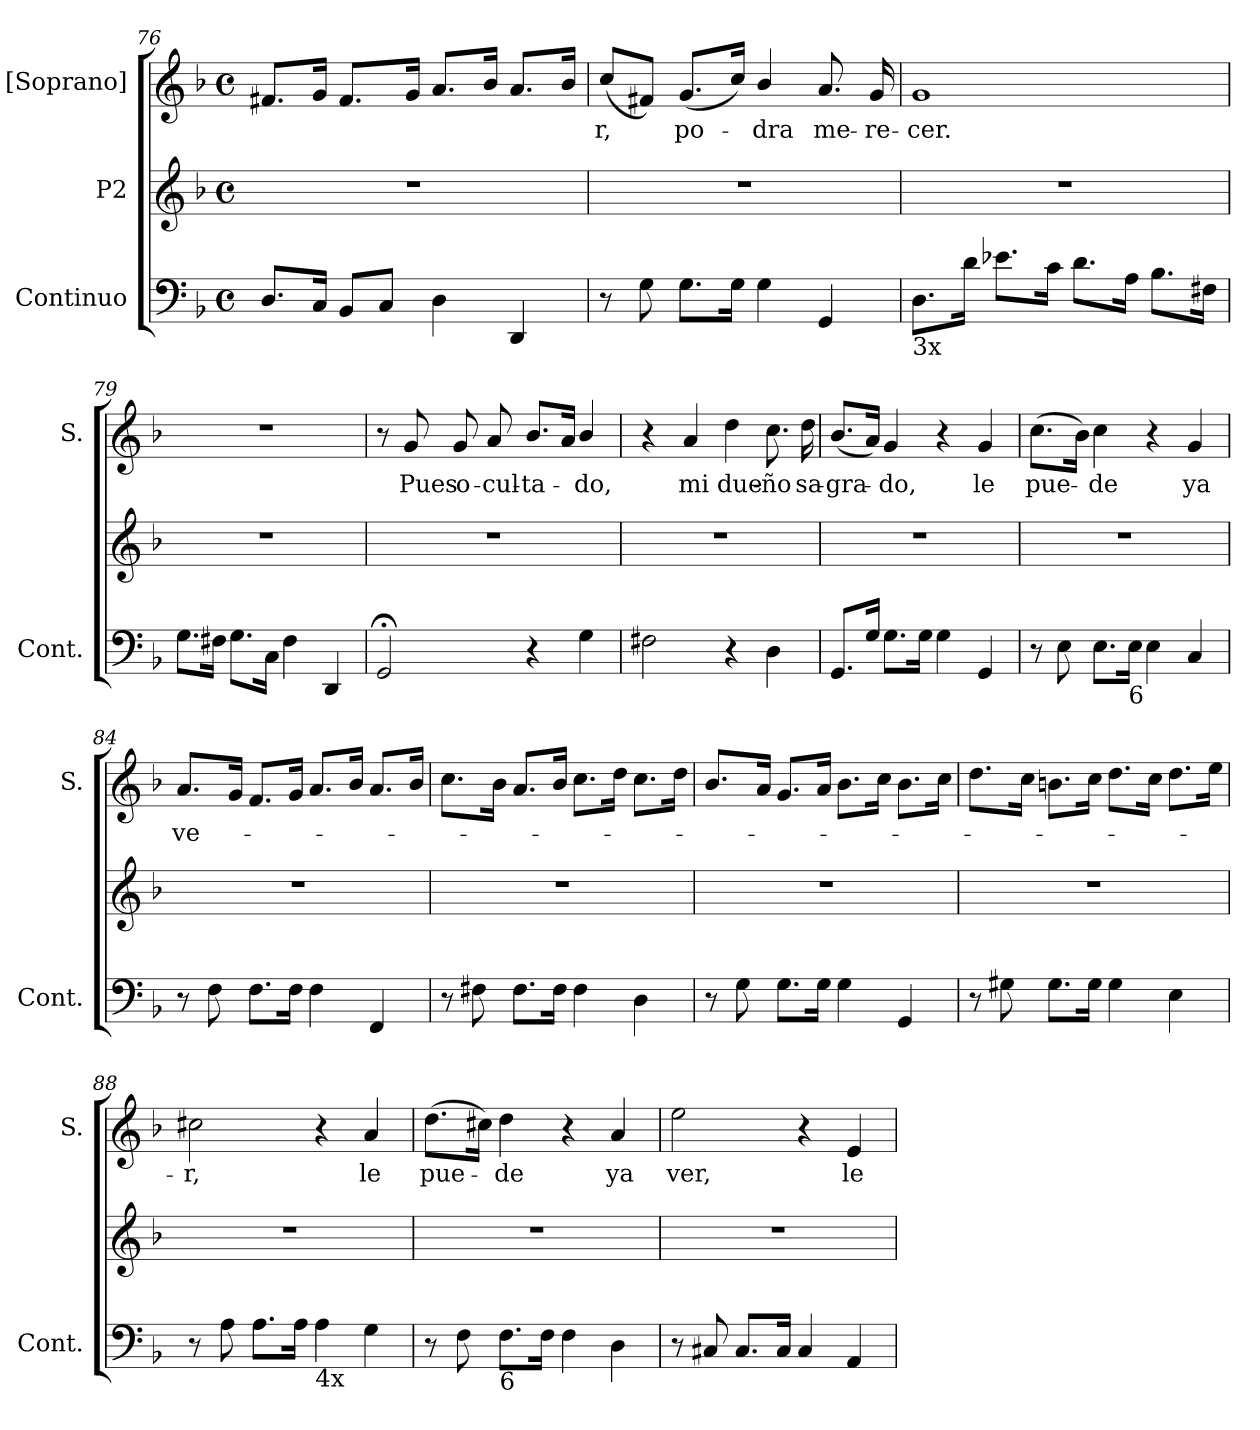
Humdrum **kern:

**kern	**kern	**kern	**text
*part3	*part2	*part1	*part1
*staff3	*staff2	*staff1	*staff1
*I"Continuo	*I"P2	*I"[Soprano]	*
*I'Cont.	*	*I'S.	*
*clefF4	*clefG2	*clefG2	*
*k[b-]	*k[b-]	*k[b-]	*
*F:	*F:	*F:	*
*M4/4	*M4/4	*M4/4	*
*met(c)	*met(c)	*met(c)	*
=76	=76	=76	=76
8.Di/L	1r	8.f#Xi/L	.
16Ci/Jk	.	16gi/Jk	.
8BB-i/L	.	8.f#i/L	.
8Ci/J	.	.	.
.	.	16gi/Jk	.
4Di\	.	8.ai/L	.
.	.	16b-i/Jk	.
4DDi/	.	8.ai/L	.
.	.	16b-i/Jk	.
=77	=77	=77	=77
!	!	!	!LO:LY:b:color=#000000
8r	1r	(8cci/L	-r,
8Gi\	.	8f#Xi/J)	.
!	!	!	!LO:LY:b:color=#000000
8.Gi\L	.	(8.gi/L	po-
16Gi\Jk	.	16cci/Jk)	.
!	!	!	!LO:LY:b:color=#000000
4Gi\	.	4b-i/	-dra
!	!	!	!LO:LY:b:color=#000000
4GGi/	.	8.ai/	me-
!	!	!	!LO:LY:b:color=#000000
.	.	16gi/	-re-
=78	=78	=78	=78
!LO:TX:b:t=3x	!	!	!
!	!	!	!LO:LY:b:color=#000000
8.Di\L	1r	1gi	-cer.
16di\Jk	.	.	.
8.e-Xi\L	.	.	.
16ci\Jk	.	.	.
8.di\L	.	.	.
16Ai\Jk	.	.	.
8.B-i\L	.	.	.
16F#Xi\Jk	.	.	.
=79	=79	=79	=79
8.Gi\L	1r	1r	.
16F#Xi\Jk	.	.	.
8.Gi\L	.	.	.
16Ci\Jk	.	.	.
4F#i\	.	.	.
4DDi/	.	.	.
!!LO:PB:g=z
=80	=80	=80	=80
2GG;i/	1r	8r	.
!	!	!	!LO:LY:b:color=#000000
.	.	8gi/	Pues
!	!	!	!LO:LY:b:color=#000000
.	.	8gi/	o-
!	!	!	!LO:LY:b:color=#000000
.	.	8ai/	-cul-
!	!	!	!LO:LY:b:color=#000000
4r	.	8.b-i/L	-ta-
.	.	16ai/Jk	.
!	!	!	!LO:LY:b:color=#000000
4Gi\	.	4b-i/	-do,
=81	=81	=81	=81
2F#Xi\	1r	4r	.
!	!	!	!LO:LY:b:color=#000000
.	.	4ai/	mi
!	!	!	!LO:LY:b:color=#000000
4r	.	4ddi\	due-
!	!	!	!LO:LY:b:color=#000000
4Di\	.	8.cci\	-ño
!	!	!	!LO:LY:b:color=#000000
.	.	16ddi\	sa-
=82	=82	=82	=82
!	!	!	!LO:LY:b:color=#000000
8.GGi/L	1r	(8.b-i/L	-gra-
16Gi/Jk	.	16ai/Jk)	.
!	!	!	!LO:LY:b:color=#000000
8.Gi\L	.	4gi/	-do,
16Gi\Jk	.	.	.
4Gi\	.	4r	.
!	!	!	!LO:LY:b:color=#000000
4GGi/	.	4gi/	le
=83	=83	=83	=83
!	!	!	!LO:LY:b:color=#000000
8r	1r	(8.cci\L	pue-
8Ei\	.	.	.
.	.	16b-i\Jk)	.
!	!	!	!LO:LY:b:color=#000000
8.Ei\L	.	4cci\	-de
!LO:TX:b:t=6	!	!	!
16Ei\Jk	.	.	.
4Ei\	.	4r	.
!	!	!	!LO:LY:b:color=#000000
4Ci/	.	4gi/	ya
=84	=84	=84	=84
!	!	!	!LO:LY:b:color=#000000
8r	1r	8.ai/L	ve-
8Fi\	.	.	.
.	.	16gi/Jk	.
8.Fi\L	.	8.fi/L	.
16Fi\Jk	.	16gi/Jk	.
4Fi\	.	8.ai/L	.
.	.	16b-i/Jk	.
4FFi/	.	8.ai/L	.
.	.	16b-i/Jk	.
!!LO:LB:g=z
=85	=85	=85	=85
8r	1r	8.cci\L	.
8F#Xi\	.	.	.
.	.	16b-i\Jk	.
8.F#i\L	.	8.ai/L	.
16F#i\Jk	.	16b-i/Jk	.
4F#i\	.	8.cci\L	.
.	.	16ddi\Jk	.
4Di\	.	8.cci\L	.
.	.	16ddi\Jk	.
=86	=86	=86	=86
8r	1r	8.b-i/L	.
8Gi\	.	.	.
.	.	16ai/Jk	.
8.Gi\L	.	8.gi/L	.
16Gi\Jk	.	16ai/Jk	.
4Gi\	.	8.b-i\L	.
.	.	16cci\Jk	.
4GGi/	.	8.b-i\L	.
.	.	16cci\Jk	.
=87	=87	=87	=87
8r	1r	8.ddi\L	.
8G#Xi\	.	.	.
.	.	16cci\Jk	.
8.G#i\L	.	8.bni\L	.
16G#i\Jk	.	16cci\Jk	.
4G#i\	.	8.ddi\L	.
.	.	16cci\Jk	.
4Ei\	.	8.ddi\L	.
.	.	16eei\Jk	.
=88	=88	=88	=88
!	!	!	!LO:LY:b:color=#000000
8r	1r	2cc#Xi\	-r,
8Ai\	.	.	.
8.Ai\L	.	.	.
16Ai\Jk	.	.	.
!LO:TX:b:t=4x	!	!	!
4Ai\	.	4r	.
!	!	!	!LO:LY:b:color=#000000
4Gi\	.	4ai/	le
!!LO:LB:g=z
=89	=89	=89	=89
!	!	!	!LO:LY:b:color=#000000
8r	1r	(8.ddi\L	pue-
8Fi\	.	.	.
.	.	16cc#Xi\Jk)	.
!LO:TX:b:t=6	!	!	!
!	!	!	!LO:LY:b:color=#000000
8.Fi\L	.	4ddi\	-de
16Fi\Jk	.	.	.
4Fi\	.	4r	.
!	!	!	!LO:LY:b:color=#000000
4Di\	.	4ai/	ya
=90	=90	=90	=90
!	!	!	!LO:LY:b:color=#000000
8r	1r	2eei\	ver,
8C#Xi/	.	.	.
8.C#i/L	.	.	.
16C#i/Jk	.	.	.
4C#i/	.	4r	.
!	!	!	!LO:LY:b:color=#000000
4AAi/	.	4ei/	le
=	=	=	=
*-	*-	*-	*-
